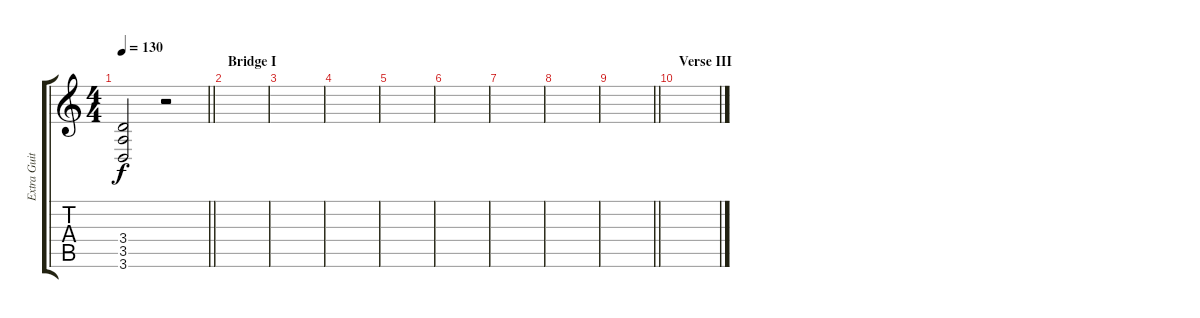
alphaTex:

\track ("Extra Guitar" "Extra Guit") {instrument distortionguitar}
\staff {score tabs}
\tuning (Db4 Ab3 E3 B2 Gb2 B1) {hide}
\ts (4 4)
\tempo 130
\clef g2
\barLineRight lightlight
\ks c
(3.4 3.5 3.6).2{dy f} r.2 |
\section ("" "Bridge I")
|
|
|
|
|
|
|
\barLineRight lightlight
|
\section ("" "Verse III")
